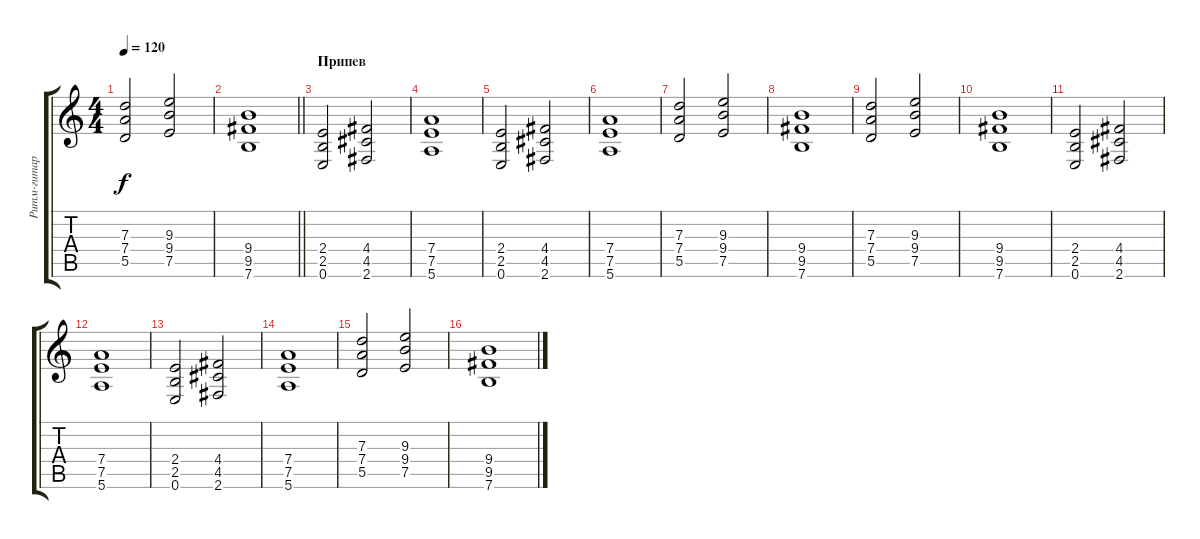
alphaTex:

\track ("Ритм-гитара" "Ритм-гитар") {instrument overdrivenguitar}
\staff {score tabs}
\tuning (E4 B3 G3 D3 A2 E2) {hide}
\ts (4 4)
\tempo 120
\clef g2
\ks c
(7.3 7.4 5.5).2{dy f} (9.3 9.4 7.5).2 |
\barLineRight lightlight
(9.4 9.5 7.6).1 |
\section ("" "Припев")
(2.4 2.5 0.6).2 (4.4 4.5 2.6).2 |
(7.4 7.5 5.6).1 |
(2.4 2.5 0.6).2 (4.4 4.5 2.6).2 |
(7.4 7.5 5.6).1 |
(7.3 7.4 5.5).2 (9.3 9.4 7.5).2 |
(9.4 9.5 7.6).1 |
(7.3 7.4 5.5).2 (9.3 9.4 7.5).2 |
(9.4 9.5 7.6).1 |
(2.4 2.5 0.6).2 (4.4 4.5 2.6).2 |
(7.4 7.5 5.6).1 |
(2.4 2.5 0.6).2 (4.4 4.5 2.6).2 |
(7.4 7.5 5.6).1 |
(7.3 7.4 5.5).2 (9.3 9.4 7.5).2 |
(9.4 9.5 7.6).1
